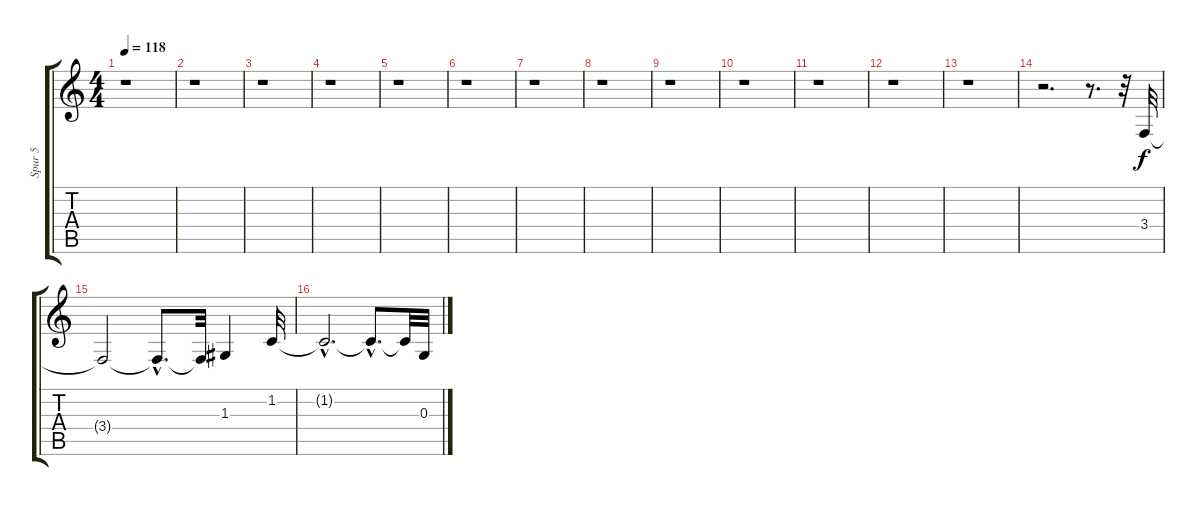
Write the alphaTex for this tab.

\track ("Spur 5" "Spur 5") {instrument choiraahs}
\staff {score tabs}
\tuning (E4 B3 G3 D3 A2 E2) {hide}
\ts (4 4)
\tempo 118
\clef g2
\ks c
r.1{dy f} |
r.1 |
r.1 |
r.1 |
r.1 |
r.1 |
r.1 |
r.1 |
r.1 |
r.1 |
r.1 |
r.1 |
r.1 |
r.2{d} r.8{d} r.32 3.4.32 |
3.4{t}.2 3.4{hac t}.8{d} 3.4{t}.32 1.3.4 1.2.32 |
1.2{hac t}.2{d} 1.2{hac t}.8{d} 1.2{t}.32 0.3.32
